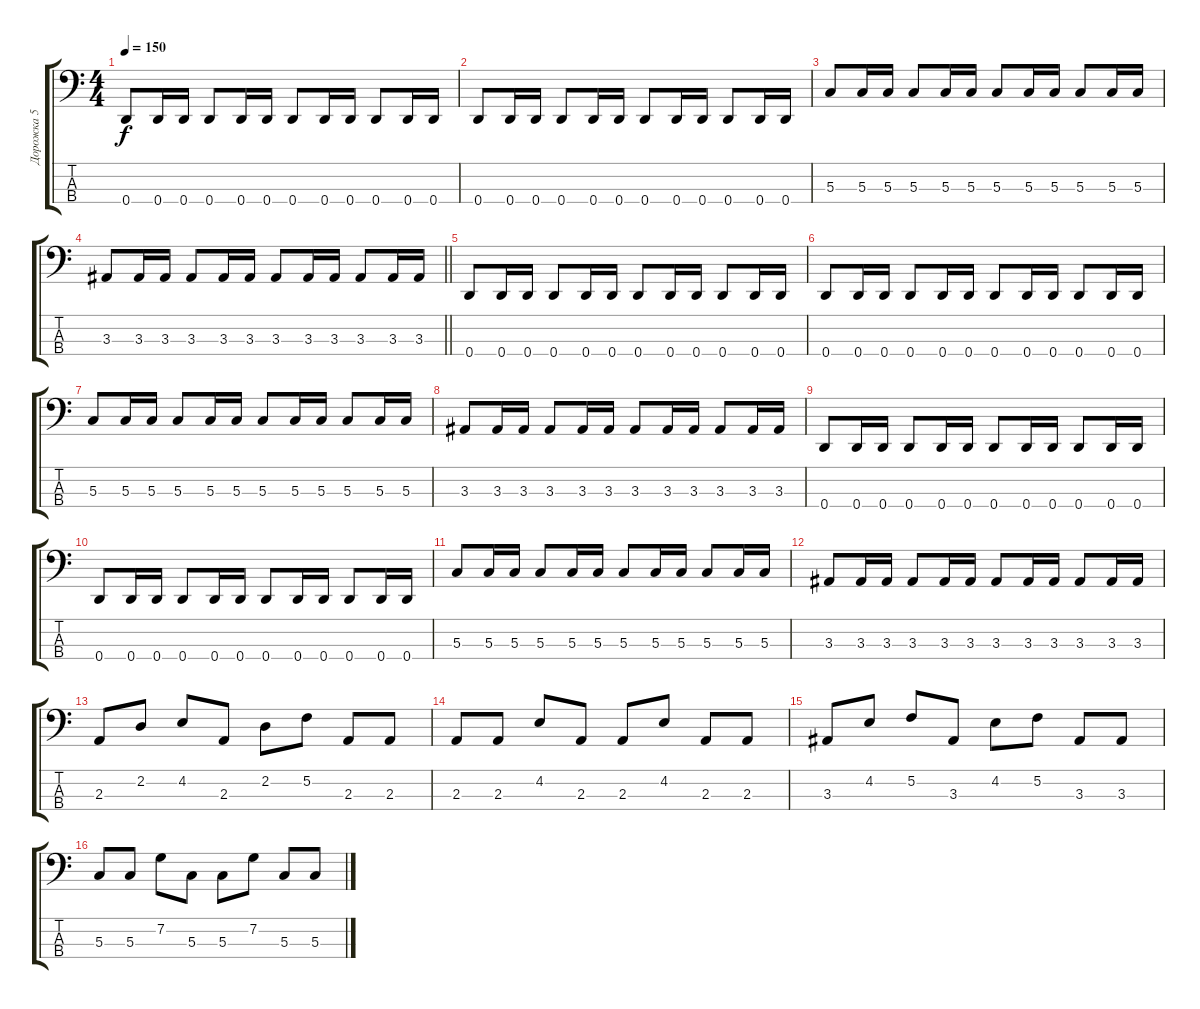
\track ("Дорожка 5" "Дорожка 5") {instrument electricbassfinger}
\staff {score tabs}
\tuning (F2 C2 G1 D1) {hide}
\ts (4 4)
\tempo 150
\clef f4
\ks c
0.4.8{dy f} 0.4.16 0.4.16 0.4.8 0.4.16 0.4.16 0.4.8 0.4.16 0.4.16 0.4.8 0.4.16 0.4.16 |
0.4.8 0.4.16 0.4.16 0.4.8 0.4.16 0.4.16 0.4.8 0.4.16 0.4.16 0.4.8 0.4.16 0.4.16 |
5.3.8 5.3.16 5.3.16 5.3.8 5.3.16 5.3.16 5.3.8 5.3.16 5.3.16 5.3.8 5.3.16 5.3.16 |
\barLineRight lightlight
3.3.8 3.3.16 3.3.16 3.3.8 3.3.16 3.3.16 3.3.8 3.3.16 3.3.16 3.3.8 3.3.16 3.3.16 |
0.4.8 0.4.16 0.4.16 0.4.8 0.4.16 0.4.16 0.4.8 0.4.16 0.4.16 0.4.8 0.4.16 0.4.16 |
0.4.8 0.4.16 0.4.16 0.4.8 0.4.16 0.4.16 0.4.8 0.4.16 0.4.16 0.4.8 0.4.16 0.4.16 |
5.3.8 5.3.16 5.3.16 5.3.8 5.3.16 5.3.16 5.3.8 5.3.16 5.3.16 5.3.8 5.3.16 5.3.16 |
3.3.8 3.3.16 3.3.16 3.3.8 3.3.16 3.3.16 3.3.8 3.3.16 3.3.16 3.3.8 3.3.16 3.3.16 |
0.4.8 0.4.16 0.4.16 0.4.8 0.4.16 0.4.16 0.4.8 0.4.16 0.4.16 0.4.8 0.4.16 0.4.16 |
0.4.8 0.4.16 0.4.16 0.4.8 0.4.16 0.4.16 0.4.8 0.4.16 0.4.16 0.4.8 0.4.16 0.4.16 |
5.3.8 5.3.16 5.3.16 5.3.8 5.3.16 5.3.16 5.3.8 5.3.16 5.3.16 5.3.8 5.3.16 5.3.16 |
3.3.8 3.3.16 3.3.16 3.3.8 3.3.16 3.3.16 3.3.8 3.3.16 3.3.16 3.3.8 3.3.16 3.3.16 |
2.3.8 2.2.8 4.2.8 2.3.8 2.2.8 5.2.8 2.3.8 2.3.8 |
2.3.8 2.3.8 4.2.8 2.3.8 2.3.8 4.2.8 2.3.8 2.3.8 |
3.3.8 4.2.8 5.2.8 3.3.8 4.2.8 5.2.8 3.3.8 3.3.8 |
5.3.8 5.3.8 7.2.8 5.3.8 5.3.8 7.2.8 5.3.8 5.3.8
